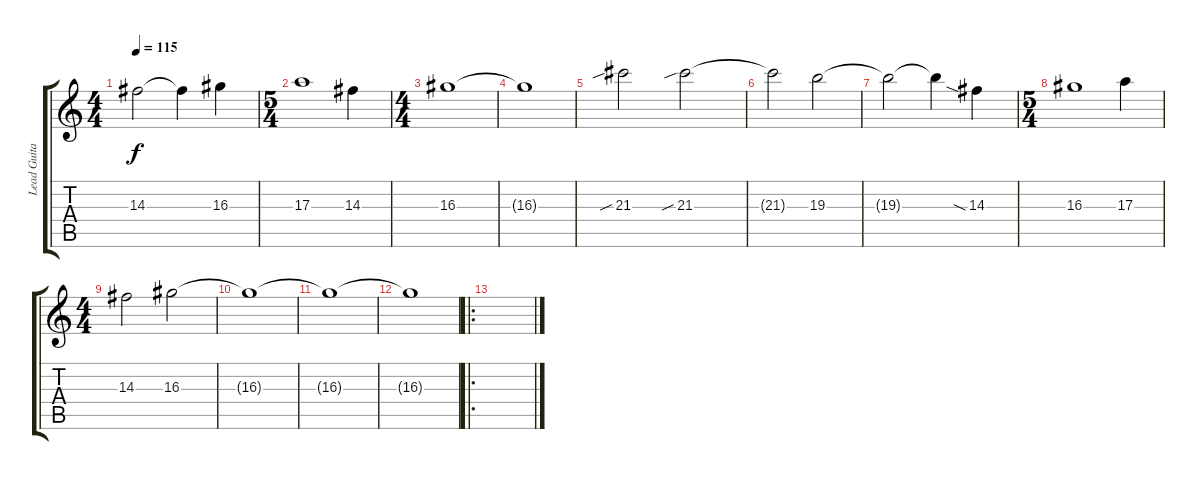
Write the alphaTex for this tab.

\track ("Lead Guitar" "Lead Guita") {instrument distortionguitar}
\staff {score tabs}
\tuning (Db4 Ab3 E3 B2 Gb2 Db2) {hide}
\ts (4 4)
\tempo 115
\clef g2
\ks c
14.3{t}.2{dy f} 14.3{t}.4 16.3.4 |
\ts (5 4)
17.3.1 14.3.4 |
\ts (4 4)
16.3.1 |
16.3{t}.1 |
21.3{sib}.2 21.3{sib}.2 |
21.3{t}.2 19.3.2 |
19.3{t}.2 19.3{t}.4 14.3{sia}.4 |
\ts (5 4)
16.3.1 17.3.4 |
\ts (4 4)
14.3.2 16.3.2 |
16.3{t}.1 |
16.3{t}.1 |
16.3{t}.1 |
\ro
